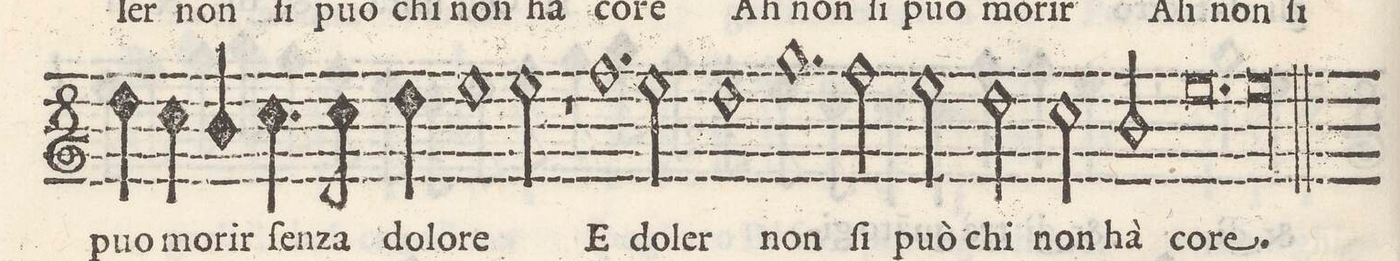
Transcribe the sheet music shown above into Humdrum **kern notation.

**kern	**text
*I"QVINTO	*
*clefG2	*
*k[]	*
*met(C|)	*
*M2/1	*
4dd\	può
4cc\	mo-
4b/	-rir
4.cc\	ſen-
8cc\	-za
4dd\	do-
1ee\	-lo-
=28-	=28-
2ee\	-re
1r	.
=29-	=29-
1.ff	E
2ee\	do-
=30-	=30-
1dd	-ler
1.gg	non
=31-	=31-
2ff\	fi
2ee\	può
2dd\	chi
=32-	=32-
2cc\	non
2b/	ha
0.ee	co-
=33-	=33-
=34-	=34-
00ee	-re.
=35-	=35-
==	==
*-	*-
